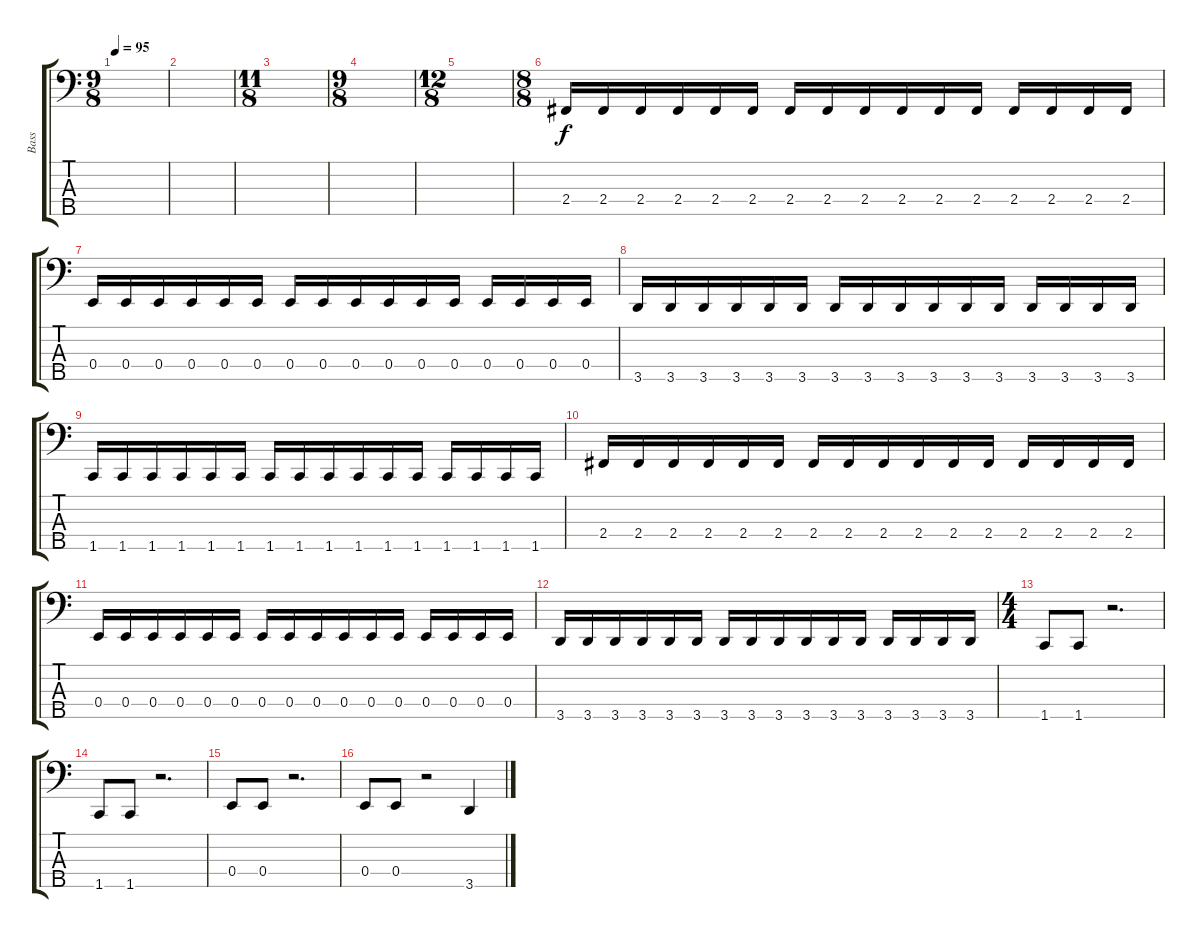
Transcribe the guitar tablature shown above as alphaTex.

\track ("Bass" "Bass") {instrument electricbasspick}
\staff {score tabs}
\tuning (G2 D2 A1 E1 B0) {hide}
\ts (9 8)
\tempo 95
\clef f4
\ks c
|
|
\ts (11 8)
|
\ts (9 8)
|
\ts (12 8)
|
\ts (8 8)
2.4.16 2.4.16 2.4.16 2.4.16 2.4.16 2.4.16 2.4.16 2.4.16 2.4.16 2.4.16 2.4.16 2.4.16 2.4.16 2.4.16 2.4.16 2.4.16 |
0.4.16 0.4.16 0.4.16 0.4.16 0.4.16 0.4.16 0.4.16 0.4.16 0.4.16 0.4.16 0.4.16 0.4.16 0.4.16 0.4.16 0.4.16 0.4.16 |
3.5.16 3.5.16 3.5.16 3.5.16 3.5.16 3.5.16 3.5.16 3.5.16 3.5.16 3.5.16 3.5.16 3.5.16 3.5.16 3.5.16 3.5.16 3.5.16 |
1.5.16 1.5.16 1.5.16 1.5.16 1.5.16 1.5.16 1.5.16 1.5.16 1.5.16 1.5.16 1.5.16 1.5.16 1.5.16 1.5.16 1.5.16 1.5.16 |
2.4.16 2.4.16 2.4.16 2.4.16 2.4.16 2.4.16 2.4.16 2.4.16 2.4.16 2.4.16 2.4.16 2.4.16 2.4.16 2.4.16 2.4.16 2.4.16 |
0.4.16 0.4.16 0.4.16 0.4.16 0.4.16 0.4.16 0.4.16 0.4.16 0.4.16 0.4.16 0.4.16 0.4.16 0.4.16 0.4.16 0.4.16 0.4.16 |
3.5.16 3.5.16 3.5.16 3.5.16 3.5.16 3.5.16 3.5.16 3.5.16 3.5.16 3.5.16 3.5.16 3.5.16 3.5.16 3.5.16 3.5.16 3.5.16 |
\ts (4 4)
1.5.8 1.5.8 r.2{d} |
1.5.8 1.5.8 r.2{d} |
0.4.8 0.4.8 r.2{d} |
0.4.8 0.4.8 r.2 3.5.4
